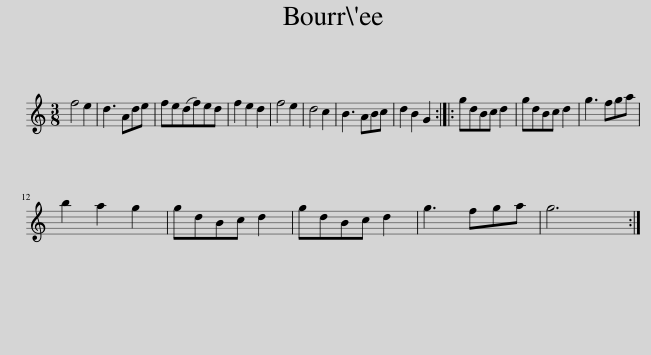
X:1
L:1/8
M:3/8
I:linebreak $
K:C
V:1 treble
V:1
 f4 e2 | d3 Ade | fe(df)ed | f2 e2 d2 | f4 e2 | %5
 d4 c2 | B3 ABc | d2 B2 G2 :: gdBc d2 | gdBc d2 | %10
 g3 fga |$ b2 a2 g2 | gdBc d2 | gdBc d2 | g3 fga | %15
 g6 :| %16
